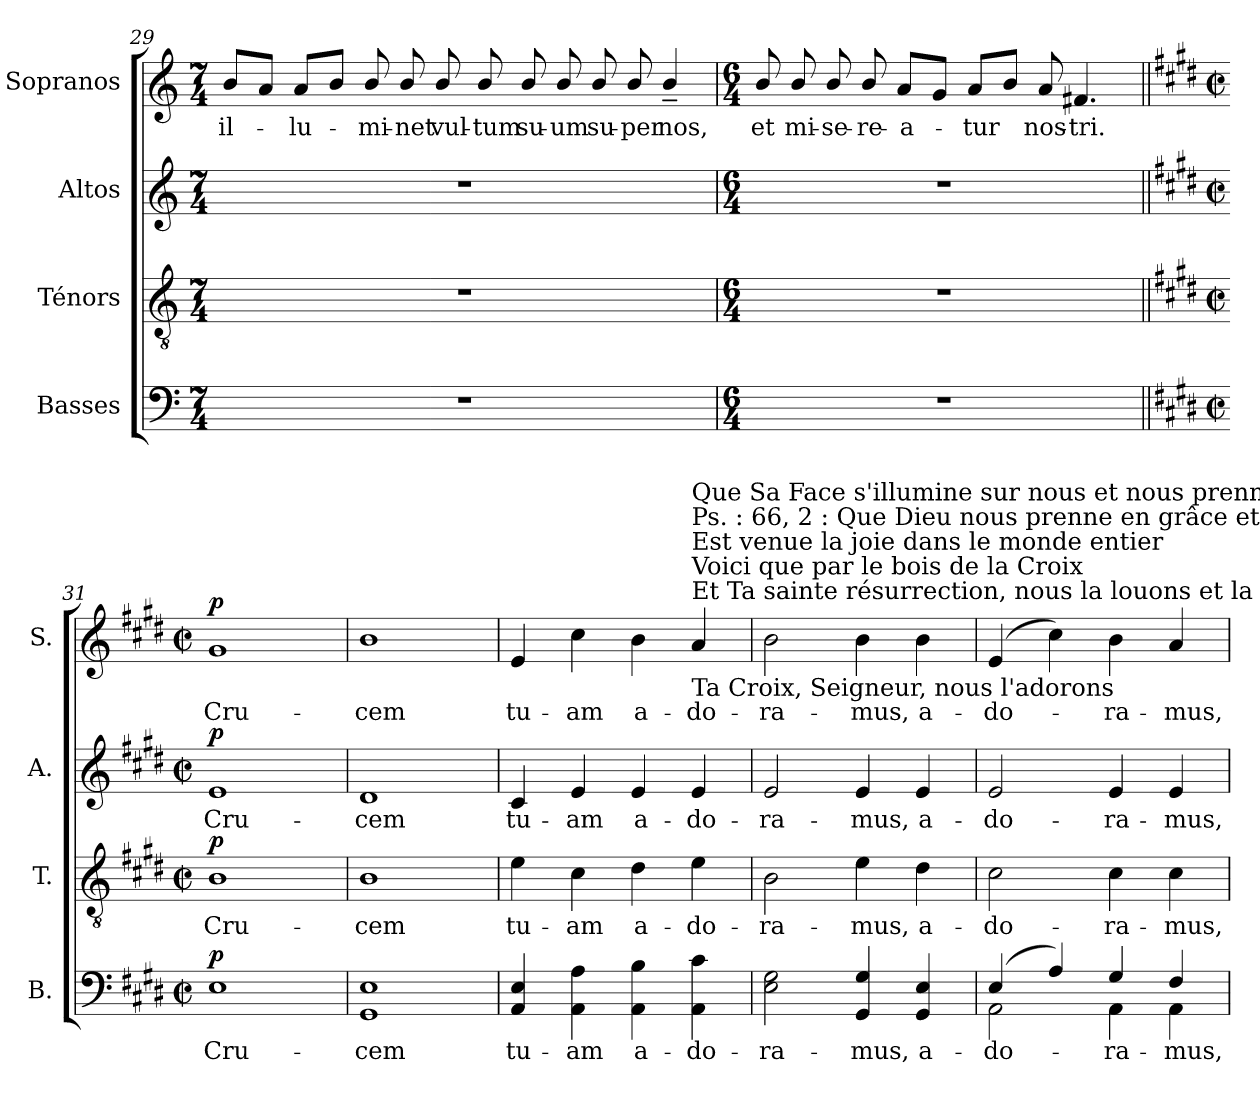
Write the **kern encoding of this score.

**kern	**text	**dynam	**kern	**text	**dynam	**kern	**text	**dynam	**kern	**text	**dynam
*part4	*part4	*part4	*part3	*part3	*part3	*part2	*part2	*part2	*part1	*part1	*part1
*staff4	*staff4	*staff4	*staff3	*staff3	*staff3	*staff2	*staff2	*staff2	*staff1	*staff1	*staff1
*I"Basses	*	*	*I"Ténors	*	*	*I"Altos	*	*	*I"Sopranos	*	*
*I'B.	*	*	*I'T.	*	*	*I'A.	*	*	*I'S.	*	*
!!LO:LB:g=z
*clefF4	*	*	*clefGv2	*	*	*clefG2	*	*	*clefG2	*	*
*	*	*	*ITrd7c12	*	*	*	*	*	*	*	*
*k[]	*	*	*k[]	*	*	*k[]	*	*	*k[]	*	*
*C:	*	*	*C:	*	*	*C:	*	*	*C:	*	*
*M7/4	*	*	*M7/4	*	*	*M7/4	*	*	*M7/4	*	*
=29	=29	=29	=29	=29	=29	=29	=29	=29	=29	=29	=29
!LO:N:vis=1	!	!	!LO:N:vis=1	!	!	!LO:N:vis=1	!	!	!	!	!
!	!	!	!	!	!	!	!	!	!	!LO:LY:b:color=#000000	!
1..r	.	.	1..r	.	.	1..r	.	.	8bi/L	il-	.
.	.	.	.	.	.	.	.	.	8ai/J	.	.
!	!	!	!	!	!	!	!	!	!	!LO:LY:b:color=#000000	!
.	.	.	.	.	.	.	.	.	8ai/L	-lu-	.
.	.	.	.	.	.	.	.	.	8bi/J	.	.
!	!	!	!	!	!	!	!	!	!	!LO:LY:b:color=#000000	!
.	.	.	.	.	.	.	.	.	8bi/	-mi-	.
!	!	!	!	!	!	!	!	!	!	!LO:LY:b:color=#000000	!
.	.	.	.	.	.	.	.	.	8bi/	-net	.
!	!	!	!	!	!	!	!	!	!	!LO:LY:b:color=#000000	!
.	.	.	.	.	.	.	.	.	8bi/	vul-	.
!	!	!	!	!	!	!	!	!	!	!LO:LY:b:color=#000000	!
.	.	.	.	.	.	.	.	.	8bi/	-tum	.
!	!	!	!	!	!	!	!	!	!	!LO:LY:b:color=#000000	!
.	.	.	.	.	.	.	.	.	8bi/	su-	.
!	!	!	!	!	!	!	!	!	!	!LO:LY:b:color=#000000	!
.	.	.	.	.	.	.	.	.	8bi/	-um	.
!	!	!	!	!	!	!	!	!	!	!LO:LY:b:color=#000000	!
.	.	.	.	.	.	.	.	.	8bi/	su-	.
!	!	!	!	!	!	!	!	!	!	!LO:LY:b:color=#000000	!
.	.	.	.	.	.	.	.	.	8bi/	-per	.
!	!	!	!	!	!	!	!	!	!	!LO:LY:b:color=#000000	!
.	.	.	.	.	.	.	.	.	4b~i/	nos,	.
=30'	=30'	=30'	=30'	=30'	=30'	=30'	=30'	=30'	=30'	=30'	=30'
*M6/4	*	*	*M6/4	*	*	*M6/4	*	*	*M6/4	*	*
!LO:N:vis=1	!	!	!LO:N:vis=1	!	!	!LO:N:vis=1	!	!	!	!	!
!	!	!	!	!	!	!	!	!	!	!LO:LY:b:color=#000000	!
1.r	.	.	1.r	.	.	1.r	.	.	8bi/	et	.
!	!	!	!	!	!	!	!	!	!	!LO:LY:b:color=#000000	!
.	.	.	.	.	.	.	.	.	8bi/	mi-	.
!	!	!	!	!	!	!	!	!	!	!LO:LY:b:color=#000000	!
.	.	.	.	.	.	.	.	.	8bi/	-se-	.
!	!	!	!	!	!	!	!	!	!	!LO:LY:b:color=#000000	!
.	.	.	.	.	.	.	.	.	8bi/	-re-	.
!	!	!	!	!	!	!	!	!	!	!LO:LY:b:color=#000000	!
.	.	.	.	.	.	.	.	.	8ai/L	-a-	.
.	.	.	.	.	.	.	.	.	8gi/J	.	.
!	!	!	!	!	!	!	!	!	!	!LO:LY:b:color=#000000	!
.	.	.	.	.	.	.	.	.	8ai/L	-tur	.
.	.	.	.	.	.	.	.	.	8bi/J	.	.
!	!	!	!	!	!	!	!	!	!	!LO:LY:b:color=#000000	!
.	.	.	.	.	.	.	.	.	8ai/	nos-	.
!	!	!	!	!	!	!	!	!	!	!LO:LY:b:color=#000000	!
.	.	.	.	.	.	.	.	.	4.f#Xi/	-tri.	.
!!LO:LB:g=z
=31||	=31||	=31||	=31||	=31||	=31||	=31||	=31||	=31||	=31||	=31||	=31||
*k[f#c#g#d#]	*	*	*k[f#c#g#d#]	*	*	*k[f#c#g#d#]	*	*	*k[f#c#g#d#]	*	*
*E:	*	*	*E:	*	*	*E:	*	*	*E:	*	*
*M2/2	*	*	*M2/2	*	*	*M2/2	*	*	*M2/2	*	*
*met(c|)	*	*	*met(c|)	*	*	*met(c|)	*	*	*met(c|)	*	*
!	!LO:LY:b:color=#000000	!	!	!	!	!	!	!	!	!	!
!	!	!	!	!LO:LY:b:color=#000000	!	!	!	!	!	!	!
!	!	!	!	!	!	!	!LO:LY:b:color=#000000	!	!	!	!
!	!	!	!	!	!	!	!	!	!	!LO:LY:b:color=#000000	!
1Ei	Cru-	p	1BBi	Cru-	p	1ei	Cru-	p	1g#i	Cru-	p
=32	=32	=32	=32	=32	=32	=32	=32	=32	=32	=32	=32
!	!LO:LY:b:color=#000000	!	!	!	!	!	!	!	!	!	!
!	!	!	!	!LO:LY:b:color=#000000	!	!	!	!	!	!	!
!	!	!	!	!	!	!	!LO:LY:b:color=#000000	!	!	!	!
!	!	!	!	!	!	!	!	!	!	!LO:LY:b:color=#000000	!
1GG#i 1Ei	-cem	.	1BBi	-cem	.	1d#i	-cem	.	1bi	-cem	.
=33	=33	=33	=33	=33	=33	=33	=33	=33	=33	=33	=33
!	!LO:LY:b:color=#000000	!	!	!	!	!	!	!	!	!	!
!	!	!	!	!LO:LY:b:color=#000000	!	!	!	!	!	!	!
!	!	!	!	!	!	!	!LO:LY:b:color=#000000	!	!	!	!
!	!	!	!	!	!	!	!	!	!	!LO:LY:b:color=#000000	!
4AAi/ 4Ei	tu-	.	4Ei\	tu-	.	4c#i/	tu-	.	4ei/	tu-	.
!	!LO:LY:b:color=#000000	!	!	!	!	!	!	!	!	!	!
!	!	!	!	!LO:LY:b:color=#000000	!	!	!	!	!	!	!
!	!	!	!	!	!	!	!LO:LY:b:color=#000000	!	!	!	!
!	!	!	!	!	!	!	!	!	!	!LO:LY:b:color=#000000	!
4AAi\ 4Ai	-am	.	4C#i\	-am	.	4ei/	-am	.	4cc#i\	-am	.
!	!LO:LY:b:color=#000000	!	!	!	!	!	!	!	!	!	!
!	!	!	!	!LO:LY:b:color=#000000	!	!	!	!	!	!	!
!	!	!	!	!	!	!	!LO:LY:b:color=#000000	!	!	!	!
!	!	!	!	!	!	!	!	!	!	!LO:LY:b:color=#000000	!
4AAi\ 4Bi	a-	.	4D#i\	a-	.	4ei/	a-	.	4bi\	a-	.
!	!LO:LY:b:color=#000000	!	!	!	!	!	!	!	!	!	!
!	!	!	!	!LO:LY:b:color=#000000	!	!	!	!	!	!	!
!	!	!	!	!	!	!	!LO:LY:b:color=#000000	!	!	!	!
!	!	!	!	!	!	!	!	!	!LO:TX:b:t=Ta Croix, Seigneur, nous l'adorons	!	!
!	!	!	!	!	!	!	!	!	!LO:TX:t=Et Ta sainte résurrection, nous la louons et la glorifions	!	!
!	!	!	!	!	!	!	!	!	!LO:TX:t=Voici que par le bois de la Croix	!	!
!	!	!	!	!	!	!	!	!	!LO:TX:t=Est venue la joie dans le monde entier	!	!
!	!	!	!	!	!	!	!	!	!LO:TX:t=Ps. &colon; 66, 2 &colon; Que Dieu nous prenne en grâce et nous bénisse	!	!
!	!	!	!	!	!	!	!	!	!LO:TX:t=Que Sa Face s'illumine sur nous et nous prenne en grâce	!	!
!	!	!	!	!	!	!	!	!	!	!LO:LY:b:color=#000000	!
4AAi\ 4c#i	-do-	.	4Ei\	-do-	.	4ei/	-do-	.	4ai/	-do-	.
=34	=34	=34	=34	=34	=34	=34	=34	=34	=34	=34	=34
!	!LO:LY:b:color=#000000	!	!	!	!	!	!	!	!	!	!
!	!	!	!	!LO:LY:b:color=#000000	!	!	!	!	!	!	!
!	!	!	!	!	!	!	!LO:LY:b:color=#000000	!	!	!	!
!	!	!	!	!	!	!	!	!	!	!LO:LY:b:color=#000000	!
2Ei\ 2G#i	-ra-	.	2BBi\	-ra-	.	2ei/	-ra-	.	2bi\	-ra-	.
!	!LO:LY:b:color=#000000	!	!	!	!	!	!	!	!	!	!
!	!	!	!	!LO:LY:b:color=#000000	!	!	!	!	!	!	!
!	!	!	!	!	!	!	!LO:LY:b:color=#000000	!	!	!	!
!	!	!	!	!	!	!	!	!	!	!LO:LY:b:color=#000000	!
4GG#i/ 4G#i	-mus,	.	4Ei\	-mus,	.	4ei/	-mus,	.	4bi\	-mus,	.
!	!LO:LY:b:color=#000000	!	!	!	!	!	!	!	!	!	!
!	!	!	!	!LO:LY:b:color=#000000	!	!	!	!	!	!	!
!	!	!	!	!	!	!	!LO:LY:b:color=#000000	!	!	!	!
!	!	!	!	!	!	!	!	!	!	!LO:LY:b:color=#000000	!
4GG#i/ 4Ei	a-	.	4D#i\	a-	.	4ei/	a-	.	4bi\	a-	.
=35	=35	=35	=35	=35	=35	=35	=35	=35	=35	=35	=35
!	!LO:LY:b:color=#000000	!	!	!	!	!	!	!	!	!	!
*^	*	*	*	*	*	*	*	*	*	*	*
!	!	!	!	!	!LO:LY:b:color=#000000	!	!	!	!	!	!	!
!	!	!	!	!	!	!	!	!LO:LY:b:color=#000000	!	!	!	!
!	!	!	!	!	!	!	!	!	!	!	!LO:LY:b:color=#000000	!
(4Ei/	2AAi\	-do-	.	2C#i\	-do-	.	2ei/	-do-	.	(4ei/	-do-	.
4Ai/)	.	.	.	.	.	.	.	.	.	4cc#i\)	.	.
!	!	!LO:LY:b:color=#000000	!	!	!	!	!	!	!	!	!	!
!	!	!	!	!	!LO:LY:b:color=#000000	!	!	!	!	!	!	!
!	!	!	!	!	!	!	!	!LO:LY:b:color=#000000	!	!	!	!
!	!	!	!	!	!	!	!	!	!	!	!LO:LY:b:color=#000000	!
4G#i/	4AAi\	-ra-	.	4C#i\	-ra-	.	4ei/	-ra-	.	4bi\	-ra-	.
!	!	!LO:LY:b:color=#000000	!	!	!	!	!	!	!	!	!	!
!	!	!	!	!	!LO:LY:b:color=#000000	!	!	!	!	!	!	!
!	!	!	!	!	!	!	!	!LO:LY:b:color=#000000	!	!	!	!
!	!	!	!	!	!	!	!	!	!	!	!LO:LY:b:color=#000000	!
4F#i/	4AAi\	-mus,	.	4C#i\	-mus,	.	4ei/	-mus,	.	4ai/	-mus,	.
*v	*v	*	*	*	*	*	*	*	*	*	*	*
=	=	=	=	=	=	=	=	=	=	=	=
*-	*-	*-	*-	*-	*-	*-	*-	*-	*-	*-	*-
